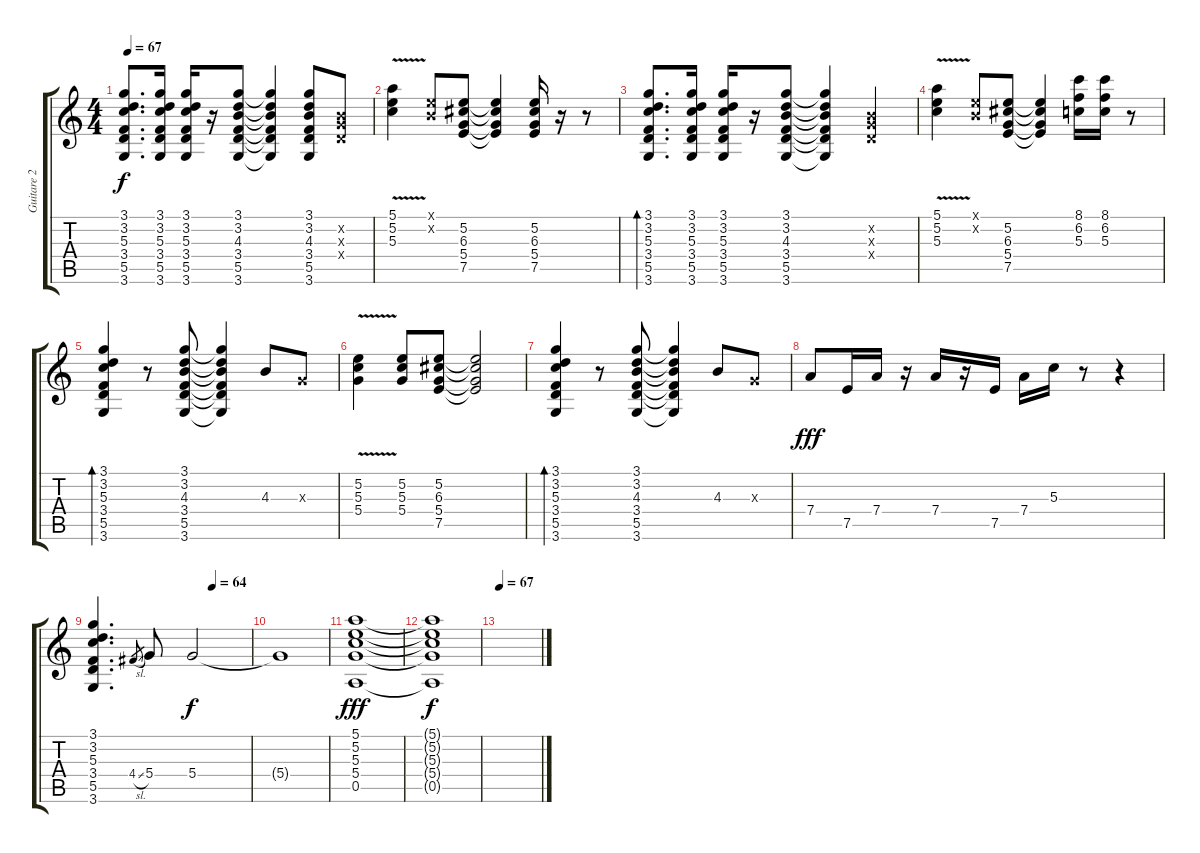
\track ("Guitare 2" "Guitare 2") {instrument acousticguitarsteel}
\staff {score tabs}
\tuning (E4 B3 G3 D3 A2 E2) {hide}
\ts (4 4)
\tempo 67
\clef g2
\ks c
(3.1 3.2 5.3 3.4 5.5 3.6).8{d dy f} (3.1 3.2 5.3 3.4 5.5 3.6).16 (3.1 3.2 5.3 3.4 5.5 3.6).16 r.16 (3.1 3.2 4.3 3.4 5.5 3.6).8 (3.1{t} 3.2{t} 4.3{t} 3.4{t} 5.5{t} 3.6{t}).4 (3.1 3.2 4.3 3.4 5.5 3.6).8 (0.2{x} 0.3{x} 0.4{x}).8 |
(5.1{v} 5.2{v} 5.3{v}).4 (0.1{x} 0.2{x}).8 (5.2 6.3 5.4 7.5).8 (5.2{t} 6.3{t} 5.4{t} 7.5{t}).4 (5.2 6.3 5.4 7.5).16 r.16 r.8 |
(3.1 3.2 5.3 3.4 5.5 3.6).8{d bd 60} (3.1 3.2 5.3 3.4 5.5 3.6).16 (3.1 3.2 5.3 3.4 5.5 3.6).16 r.16 (3.1 3.2 4.3 3.4 5.5 3.6).8 (3.1{t} 3.2{t} 4.3{t} 3.4{t} 5.5{t} 3.6{t}).4 (0.2{x} 0.3{x} 0.4{x}).4 |
(5.1{v} 5.2{v} 5.3{v}).4 (0.1{x} 0.2{x}).8 (5.2 6.3 5.4 7.5).8 (5.2{t} 6.3{t} 5.4{t} 7.5{t}).4 (8.1 6.2 5.3).16 (8.1 6.2 5.3).16 r.8 |
(3.1 3.2 5.3 3.4 5.5 3.6).4{bd 60} r.8 (3.1 3.2 4.3 3.4 5.5 3.6).8 (3.1{t} 3.2{t} 4.3{t} 3.4{t} 5.5{t} 3.6{t}).4 4.3.8 0.3{x}.8 |
(5.2{v} 5.3{v} 5.4{v}).4 (5.2 5.3 5.4).8 (5.2 6.3 5.4 7.5).8 (5.2{t} 6.3{t} 5.4{t} 7.5{t}).2 |
(3.1 3.2 5.3 3.4 5.5 3.6).4{bd 60} r.8 (3.1 3.2 4.3 3.4 5.5 3.6).8 (3.1{t} 3.2{t} 4.3{t} 3.4{t} 5.5{t} 3.6{t}).4 4.3.8 0.3{x}.8 |
7.4.8{dy fff} 7.5.16 7.4.16 r.16 7.4.16 r.16 7.5.16 7.4.16 5.3.16 r.8 r.4 |
\tempo (64 0.75)
(3.1 3.2 5.3 3.4 5.5 3.6).4{d} 4.4{sl}.8{gr} 5.4.8 5.4.2{dy f} |
5.4{t}.1 |
(5.1 5.2 5.3 5.4 0.5).1{dy fff} |
(5.1{t} 5.2{t} 5.3{t} 5.4{t} 0.5{t}).1{dy f} |
\tempo 67
